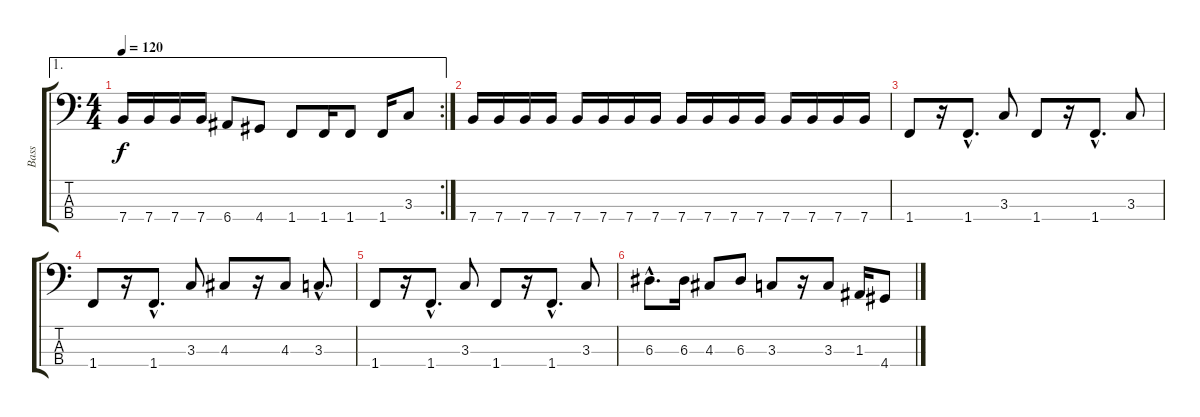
\track ("Bass" "Bass") {instrument electricbasspick}
\staff {score tabs}
\tuning (G2 D2 A1 E1) {hide}
\ae 1
\rc 2
\ts (4 4)
\tempo 120
\clef f4
\ks c
7.4.16{dy f} 7.4.16 7.4.16 7.4.16 6.4.8 4.4.8 1.4.8 1.4.16 1.4.8 1.4.16 3.3.8 |
7.4.16 7.4.16 7.4.16 7.4.16 7.4.16 7.4.16 7.4.16 7.4.16 7.4.16 7.4.16 7.4.16 7.4.16 7.4.16 7.4.16 7.4.16 7.4.16 |
1.4.8{volume 10} r.16 1.4{hac}.8{d} 3.3.8 1.4.8 r.16 1.4{hac}.8{d} 3.3.8 |
1.4.8 r.16 1.4{hac}.8{d} 3.3.8 4.3.8 r.16 4.3.8 3.3{hac}.8{d} |
1.4.8 r.16 1.4{hac}.8{d} 3.3.8 1.4.8 r.16 1.4{hac}.8{d} 3.3.8 |
6.3{hac}.8{d} 6.3.16 4.3.8 6.3.8 3.3.8 r.16 3.3.8 1.3.16 4.4.8
